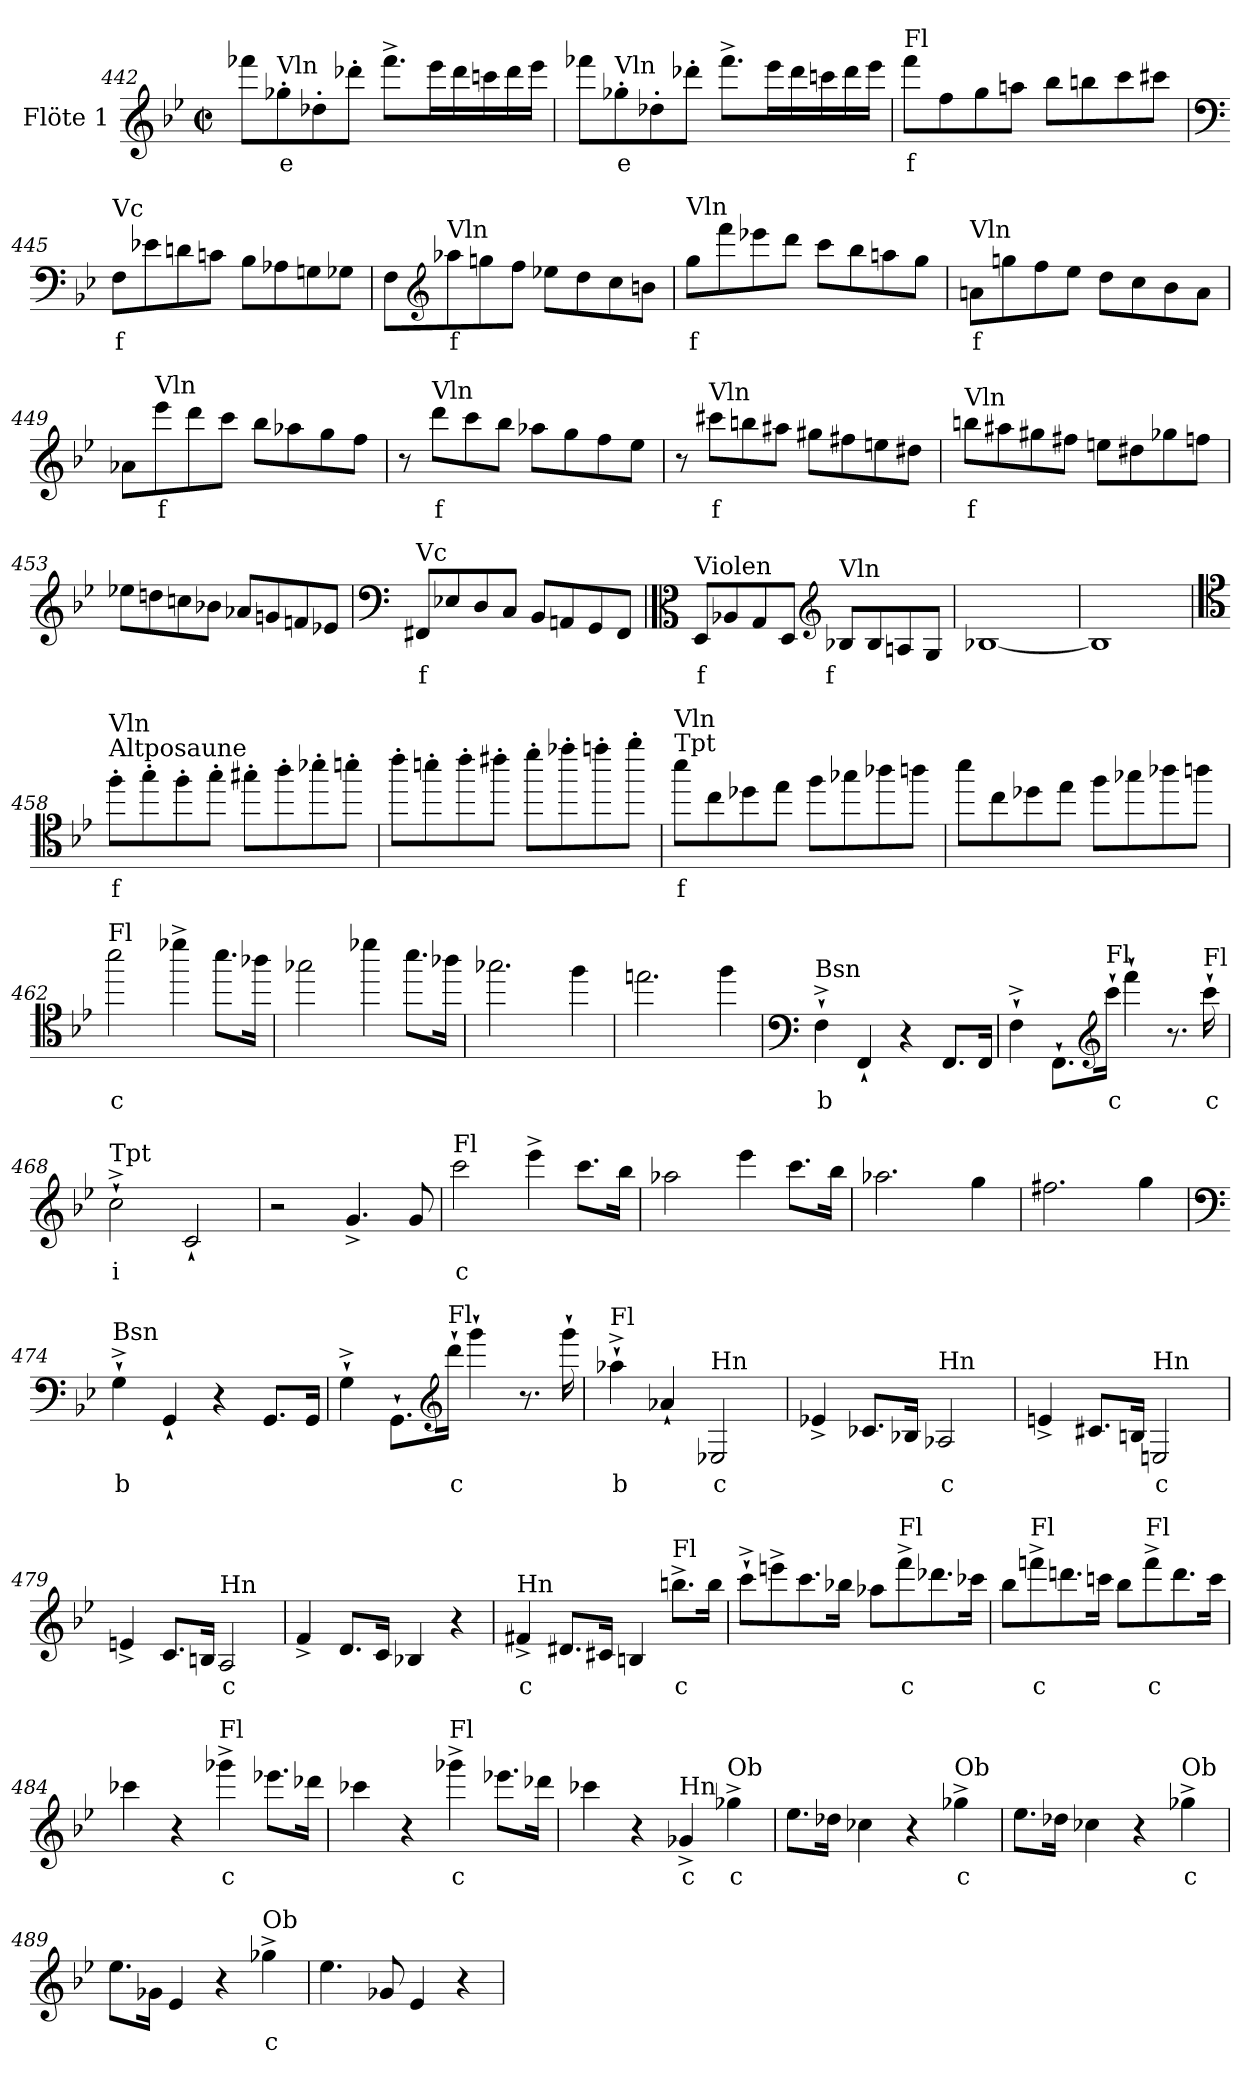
**kern	**text
*part1	*part1
*staff1	*staff1
*I"Flöte 1	*
*I'Fl. 1	*
*clefG2	*
*k[b-e-]	*
*M2/2	*
*met(c|)	*
=442	=442
8fff-X\L	.
!LO:TX:a:t=Vln	!
!	!LO:LY:color=#FF0000
8gg-X'\	e
8dd-X'\	.
8ddd-X'\J	.
8.fff-^\L	.
16eee-\L	.
16ddd-\	.
16cccn\	.
16ddd-\	.
16eee-\JJ	.
=443	=443
8fff-X\L	.
!LO:TX:a:t=Vln	!
!	!LO:LY:color=#FF0000
8gg-X'\	e
8dd-X'\	.
8ddd-X'\J	.
8.fff-^\L	.
16eee-\L	.
16ddd-\	.
16cccn\	.
16ddd-\	.
16eee-\JJ	.
=444	=444
!LO:TX:a:t=Fl	!
!	!LO:LY:color=#FF0000
8fff\L	f
8ff\	.
8gg\	.
8aan\J	.
8bb-\L	.
8bbn\	.
8ccc\	.
8ccc#X\J	.
=445	=445
*clefF4	*
!LO:TX:a:t=Vc	!
!	!LO:LY:color=#FF0000
8F\L	f
8e-X\	.
8dn\	.
8cn\J	.
8B-\L	.
8A-X\	.
8Gn\	.
8G-X\J	.
=446	=446
8F\L	.
*clefG2	*
!LO:TX:a:t=Vln	!
!	!LO:LY:color=#FF0000
8aa-X\	f
8ggn\	.
8ff\J	.
8ee-X\L	.
8dd\	.
8cc\	.
8bn\J	.
=447	=447
!LO:TX:a:t=Vln	!
!	!LO:LY:color=#FF0000
8gg\L	f
8fff\	.
8eee-X\	.
8ddd\J	.
8ccc\L	.
8bb-\	.
8aan\	.
8gg\J	.
=448	=448
!LO:TX:a:t=Vln	!
!	!LO:LY:color=#FF0000
8an\L	f
8ggn\	.
8ff\	.
8ee-\J	.
8dd\L	.
8cc\	.
8b-\	.
8a\J	.
=449	=449
8a-X\L	.
!LO:TX:a:t=Vln	!
!	!LO:LY:color=#FF0000
8eee-\	f
8ddd\	.
8ccc\J	.
8bb-\L	.
8aa-X\	.
8gg\	.
8ff\J	.
=450	=450
8r	.
!LO:TX:a:t=Vln	!
!	!LO:LY:color=#FF0000
8ddd\L	f
8ccc\	.
8bb-\J	.
8aa-X\L	.
8gg\	.
8ff\	.
8ee-\J	.
=451	=451
8r	.
!LO:TX:a:t=Vln	!
!	!LO:LY:color=#FF0000
8ccc#X\L	f
8bbn\	.
8aa#X\J	.
8gg#X\L	.
8ff#X\	.
8een\	.
8dd#X\J	.
=452	=452
!LO:TX:a:t=Vln	!
!	!LO:LY:color=#FF0000
8bbn\L	f
8aa#X\	.
8gg#X\	.
8ff#X\J	.
8een\L	.
8dd#X\	.
8gg-X\	.
8ffn\J	.
=453	=453
8ee-X\L	.
8ddn\	.
8ccn\	.
8b-X\J	.
8a-X/L	.
8gn/	.
8fn/	.
8e-X/J	.
=454	=454
*clefF4	*
!LO:TX:a:t=Vc	!
!	!LO:LY:color=#FF0000
8FF#X/L	f
8E-X/	.
8D/	.
8C/J	.
8BB-/L	.
8AAn/	.
8GG/	.
8FF#/J	.
=455	=455
*clefC3	*
!LO:TX:a:t=Violen	!
!	!LO:LY:color=#FF0000
8D/L	f
8A-X/	.
8G/	.
8D/J	.
*clefG2	*
!LO:TX:a:t=Vln	!
!	!LO:LY:color=#FF0000
8B-X/L	f
8B-/	.
8A/	.
8G/J	.
=456	=456
[1B-X	.
=457	=457
1B-]	.
=458	=458
*clefC4	*
!LO:TX:a:t=Altposaune	!
!LO:TX:a:t=Vln	!
!	!LO:LY:color=#FF0000
8ff'\L	f
8gg'\	.
8ff'\	.
8gg'\J	.
8gg#X'\L	.
8aa'\	.
8bb-X'\	.
8bbn'\J	.
=459	=459
8ccc'\L	.
8bbn'\	.
8ccc'\	.
8ccc#X'\J	.
8ddd'\L	.
8eee-X'\	.
8eeen'\	.
8fff'\J	.
=460	=460
!LO:TX:a:t=Tpt	!
!LO:TX:a:t=Vln	!
!	!LO:LY:color=#FF0000
8bb-\L	f
8cc\	.
8dd-X\	.
8ee-\J	.
8ff\L	.
8gg-X\	.
8aa-X\	.
8aan\J	.
=461	=461
8bb-\L	.
8cc\	.
8dd-X\	.
8ee-\J	.
8ff\L	.
8gg-X\	.
8aa-X\	.
8aan\J	.
=462	=462
!LO:TX:a:t=Fl	!
!	!LO:LY:color=#FF0000
2bb-	c
4ddd-X^	.
8.bb-\L	.
16aa-X\Jk	.
=463	=463
2gg-X	.
4ddd-X	.
8.bb-\L	.
16aa-X\Jk	.
=464	=464
2.gg-X	.
4ff	.
=465	=465
2.een	.
4ff	.
=466	=466
*clefF4	*
!LO:TX:a:t=Bsn	!
!	!LO:LY:color=#FF0000
4F`^	b
4FF`	.
4r	.
8.FF/L	.
16FF/Jk	.
=467	=467
4F`^	.
8.FF`\L	.
*clefG2	*
!LO:TX:a:t=Fl	!
!	!LO:LY:color=#FF0000
16ccc`\Jk	c
4fff`	.
8.r	.
!LO:TX:a:t=Fl	!
!	!LO:LY:color=#FF0000
16ccc`	c
=468	=468
!LO:TX:a:t=Tpt	!
!	!LO:LY:color=#FF0000
2cc`^>	i
2c`	.
=469	=469
2r	.
4.g^	.
8g	.
=470	=470
!LO:TX:a:t=Fl	!
!	!LO:LY:color=#FF0000
2ccc	c
4eee-^	.
8.ccc\L	.
16bb-\Jk	.
=471	=471
2aa-X	.
4eee-	.
8.ccc\L	.
16bb-\Jk	.
=472	=472
2.aa-X	.
4gg	.
=473	=473
2.ff#X	.
4gg	.
=474	=474
*clefF4	*
!LO:TX:a:t=Bsn	!
!	!LO:LY:color=#FF0000
4G`^	b
4GG`	.
4r	.
8.GG/L	.
16GG/Jk	.
=475	=475
4G`^	.
8.GG`\L	.
*clefG2	*
!LO:TX:a:t=Fl	!
!	!LO:LY:color=#FF0000
16ddd`\Jk	c
4ggg`	.
8.r	.
16ggg`	.
=476	=476
!LO:TX:a:t=Fl	!
!	!LO:LY:color=#FF0000
4aa-X`^	b
4a-X`	.
!LO:TX:a:t=Hn	!
!	!LO:LY:color=#FF0000
2E-X	c
=477	=477
4e-X^>	.
8.c-X/L	.
16B-X/Jk	.
!LO:TX:a:t=Hn	!
!	!LO:LY:color=#FF0000
2A-X	c
=478	=478
4e^>	.
8.c#X/L	.
16B/Jk	.
!LO:TX:a:t=Hn	!
!	!LO:LY:color=#FF0000
2E	c
=479	=479
4e^>	.
8.c/L	.
16B/Jk	.
!LO:TX:a:t=Hn	!
!	!LO:LY:color=#FF0000
2A	c
=480	=480
4f^>	.
8.d/L	.
16c/Jk	.
4B-X	.
4r	.
=481	=481
!LO:TX:a:t=Hn	!
!	!LO:LY:color=#FF0000
4f#X^>	c
8.d#X/L	.
16c#X/Jk	.
4B	.
!LO:TX:a:t=Fl	!
!	!LO:LY:color=#FF0000
8.bb^>\L	c
16bb\Jk	.
=482	=482
8ccc`^\L	.
8eeen^\	.
8.ccc\	.
16bb-X\Jk	.
8aa-X\L	.
!LO:TX:a:t=Fl	!
!	!LO:LY:color=#FF0000
8fff^\	c
8.ddd-X\	.
16ccc-X\Jk	.
=483	=483
8bb-\L	.
!LO:TX:a:t=Fl	!
!	!LO:LY:color=#FF0000
8fffn^\	c
8.dddn\	.
16cccn\Jk	.
8bb-\L	.
!LO:TX:a:t=Fl	!
!	!LO:LY:color=#FF0000
8fff^\	c
8.ddd\	.
16ccc\Jk	.
=484	=484
4ccc-X	.
4r	.
!LO:TX:a:t=Fl	!
!	!LO:LY:color=#FF0000
4ggg-X^	c
8.eee-X\L	.
16ddd-X\Jk	.
=485	=485
4ccc-X	.
4r	.
!LO:TX:a:t=Fl	!
!	!LO:LY:color=#FF0000
4ggg-X^	c
8.eee-X\L	.
16ddd-X\Jk	.
=486	=486
4ccc-X	.
4r	.
!LO:TX:a:t=Hn	!
!	!LO:LY:color=#FF0000
4g-X^	c
!LO:TX:a:t=Ob	!
!	!LO:LY:color=#FF0000
4gg-X^	c
=487	=487
8.ee-\L	.
16dd-X\Jk	.
4cc-X	.
4r	.
!LO:TX:a:t=Ob	!
!	!LO:LY:color=#FF0000
4gg-X^	c
=488	=488
8.ee-\L	.
16dd-X\Jk	.
4cc-X	.
4r	.
!LO:TX:a:t=Ob	!
!	!LO:LY:color=#FF0000
4gg-X^	c
=489	=489
8.ee-\L	.
16g-X\Jk	.
4e-	.
4r	.
!LO:TX:a:t=Ob	!
!	!LO:LY:color=#FF0000
4gg-X^	c
=490	=490
4.ee-	.
8g-X	.
4e-	.
4r	.
=	=
*-	*-
